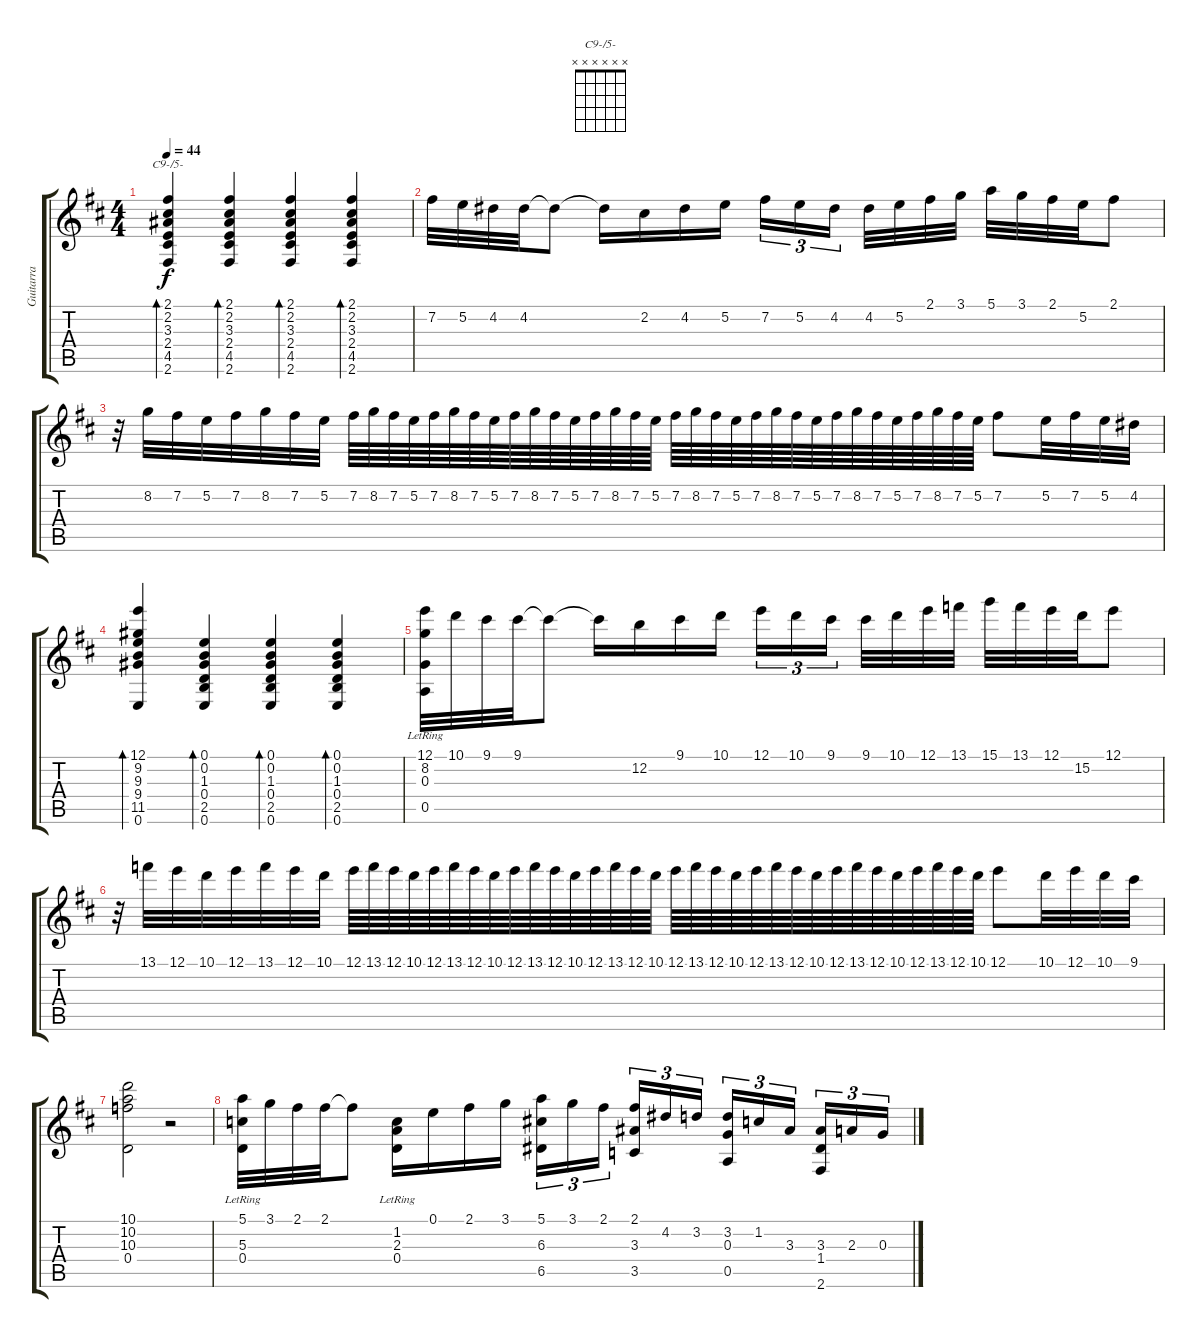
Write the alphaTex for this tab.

\track ("Guitarra  Clasica" "Guitarra  ") {instrument acousticguitarnylon}
\staff {score tabs}
\tuning (E4 B3 G3 D3 A2 E2) {hide}
\chord ("C9-/5-" x x x x x x)
\ts (4 4)
\tempo 44
\clef g2
\ks d
(2.1 2.2 3.3 2.4 4.5 2.6).4{bd 60 ch "C9-/5-" dy f} (2.1 2.2 3.3 2.4 4.5 2.6).4{bd 60} (2.1 2.2 3.3 2.4 4.5 2.6).4{bd 60} (2.1 2.2 3.3 2.4 4.5 2.6).4{bd 60} |
7.2.32 5.2.32 4.2.32 4.2.32 4.2{t}.8 4.2{t}.16 2.2.16 4.2.16 5.2.16 7.2.16{tu (3 2)} 5.2.16{tu (3 2)} 4.2.16{tu (3 2)} 4.2.32 5.2.32 2.1.32 3.1.32 5.1.32 3.1.32 2.1.32 5.2.32 2.1.8 |
r.32 8.2.32 7.2.32 5.2.32 7.2.32 8.2.32 7.2.32 5.2.32 7.2.64 8.2.64 7.2.64 5.2.64 7.2.64 8.2.64 7.2.64 5.2.64 7.2.64 8.2.64 7.2.64 5.2.64 7.2.64 8.2.64 7.2.64 5.2.64 7.2.64 8.2.64 7.2.64 5.2.64 7.2.64 8.2.64 7.2.64 5.2.64 7.2.64 8.2.64 7.2.64 5.2.64 7.2.64 8.2.64 7.2.64 5.2.64 7.2.8 5.2.32 7.2.32 5.2.32 4.2.32 |
(12.1 9.2 9.3 9.4 11.5 0.6).4{bd 60} (0.1 0.2 1.3 0.4 2.5 0.6).4{bd 60} (0.1 0.2 1.3 0.4 2.5 0.6).4{bd 60} (0.1 0.2 1.3 0.4 2.5 0.6).4{bd 60} |
(12.1 8.2{lr} 0.3{lr} 0.5{lr}).32 10.1.32 9.1.32 9.1.32 9.1{t}.8 9.1{t}.16 12.2.16 9.1.16 10.1.16 12.1.16{tu (3 2)} 10.1.16{tu (3 2)} 9.1.16{tu (3 2)} 9.1.32 10.1.32 12.1.32 13.1.32 15.1.32 13.1.32 12.1.32 15.2.32 12.1.8 |
r.32 13.1.32 12.1.32 10.1.32 12.1.32 13.1.32 12.1.32 10.1.32 12.1.64 13.1.64 12.1.64 10.1.64 12.1.64 13.1.64 12.1.64 10.1.64 12.1.64 13.1.64 12.1.64 10.1.64 12.1.64 13.1.64 12.1.64 10.1.64 12.1.64 13.1.64 12.1.64 10.1.64 12.1.64 13.1.64 12.1.64 10.1.64 12.1.64 13.1.64 12.1.64 10.1.64 12.1.64 13.1.64 12.1.64 10.1.64 12.1.8 10.1.32 12.1.32 10.1.32 9.1.32 |
(10.1 10.2 10.3 0.4).2 r.2 |
(5.1 5.3 0.4{lr}).32 3.1.32 2.1.32 2.1.32 2.1{t}.8 (1.2{lr} 2.3{lr} 0.4{lr}).16 0.1.16 2.1.16 3.1.16 (5.1 6.3 6.5).16{tu (3 2)} 3.1.16{tu (3 2)} 2.1.16{tu (3 2)} (2.1 3.3 3.5).16{tu (3 2)} 4.2.16{tu (3 2)} 3.2.16{tu (3 2)} (3.2 0.3 0.5).16{tu (3 2)} 1.2.16{tu (3 2)} 3.3.16{tu (3 2)} (3.3 1.4 2.6).16{tu (3 2)} 2.3.16{tu (3 2)} 0.3.16{tu (3 2)}
